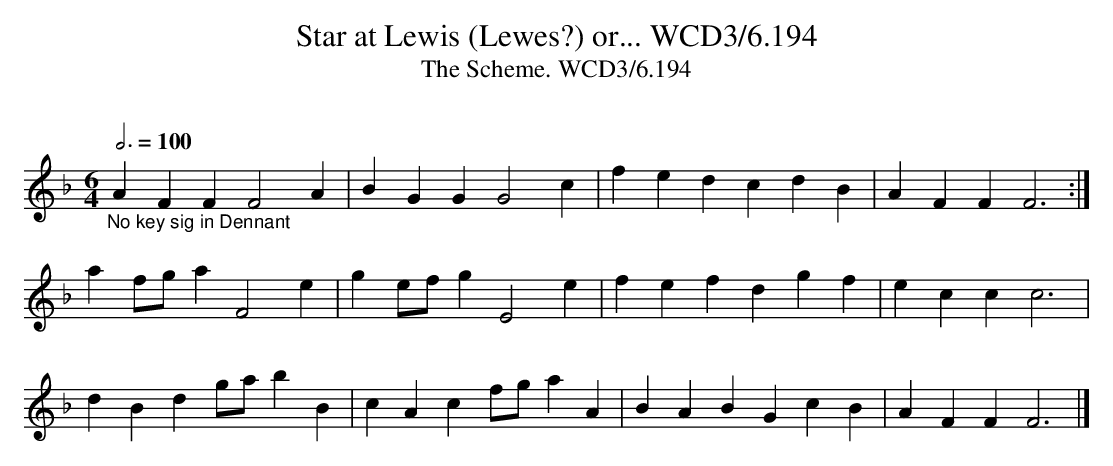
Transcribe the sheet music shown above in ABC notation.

X:1
T:Star at Lewis (Lewes?) or... WCD3/6.194
O:
T:Scheme. WCD3/6.194, The
M:6/4
L:1/4
Q:3/4=100
K:F
"_No key sig in Dennant"AFF F2 A|BGG G2 c|fed cdB|AFF F3:|
a f/g/ a F2 e|g e/f/ g E2 e|fef dgf|ecc c3|
dBd g/a/ bB|cAc f/g/ aA|BAB GcB|AFF F3|]
